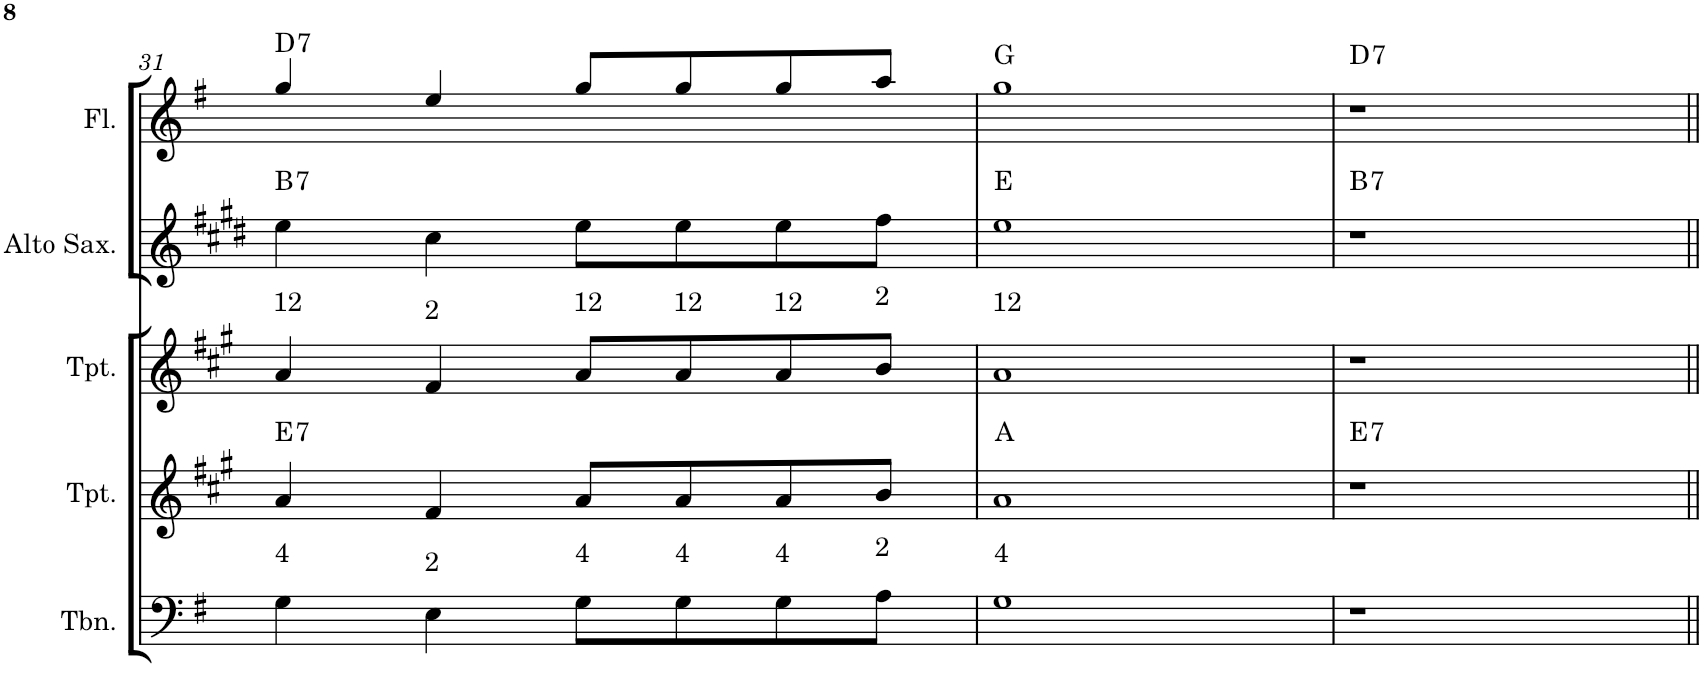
**kern	**kern	**harte	**kern	**kern	**harte	**kern	**harte
*part5	*part4	*part4	*part3	*part2	*part2	*part1	*part1
*staff5	*staff4	*	*staff3	*staff2	*	*staff1	*
*I"C clavF	*I"Bb	*	*I"Bb - Pirata	*I"Eb	*	*I"C clavG	*
!!LO:PB:g=z
*clefF4	*clefG2	*	*clefG2	*clefG2	*	*clefG2	*
*	*Trd1c2	*	*Trd1c2	*Trd5c9	*	*	*
*k[f#]	*k[f#c#g#]	*	*k[f#c#g#]	*k[f#c#g#d#]	*	*k[f#]	*
*G:	*A:	*	*A:	*E:	*	*G:	*
*M4/4	*M4/4	*	*M4/4	*M4/4	*	*M4/4	*
=31	=31	=31	=31	=31	=31	=31	=31
!	!	!	!LO:TX:a:t=12	!	!	!	!
!LO:TX:a:t=4	!	!LO:H:kt=7	!	!	!LO:H:kt=7	!	!LO:H:kt=7
4G\	4a/	E:7	4a/	4ee\	B:7	4gg/	D:7
!	!	!	!LO:TX:a:t=2	!	!	!	!
!LO:TX:a:t=2	!	!	!	!	!	!	!
4E\	4f#/	.	4f#/	4cc#\	.	4ee/	.
!	!	!	!LO:TX:a:t=12	!	!	!	!
!LO:TX:a:t=4	!	!	!	!	!	!	!
8G\L	8a/L	.	8a/L	8ee\L	.	8gg/L	.
!	!	!	!LO:TX:a:t=12	!	!	!	!
!LO:TX:a:t=4	!	!	!	!	!	!	!
8G\	8a/	.	8a/	8ee\	.	8gg/	.
!	!	!	!LO:TX:a:t=12	!	!	!	!
!LO:TX:a:t=4	!	!	!	!	!	!	!
8G\	8a/	.	8a/	8ee\	.	8gg/	.
!	!	!	!LO:TX:a:t=2	!	!	!	!
!LO:TX:a:t=2	!	!	!	!	!	!	!
8A\J	8b/J	.	8b/J	8ff#\J	.	8aa/J	.
=32	=32	=32	=32	=32	=32	=32	=32
!	!	!	!LO:TX:a:t=12	!	!	!	!
!LO:TX:a:t=4	!	!	!	!	!	!	!
1G	1a	A:maj	1a	1ee	E:maj	1gg	G:maj
=33	=33	=33	=33	=33	=33	=33	=33
!	!	!LO:H:kt=7	!	!	!LO:H:kt=7	!	!LO:H:kt=7
1r	1r	E:7	1r	1r	B:7	1r	D:7
=||	=||	=||	=||	=||	=||	=||	=||
*-	*-	*-	*-	*-	*-	*-	*-
